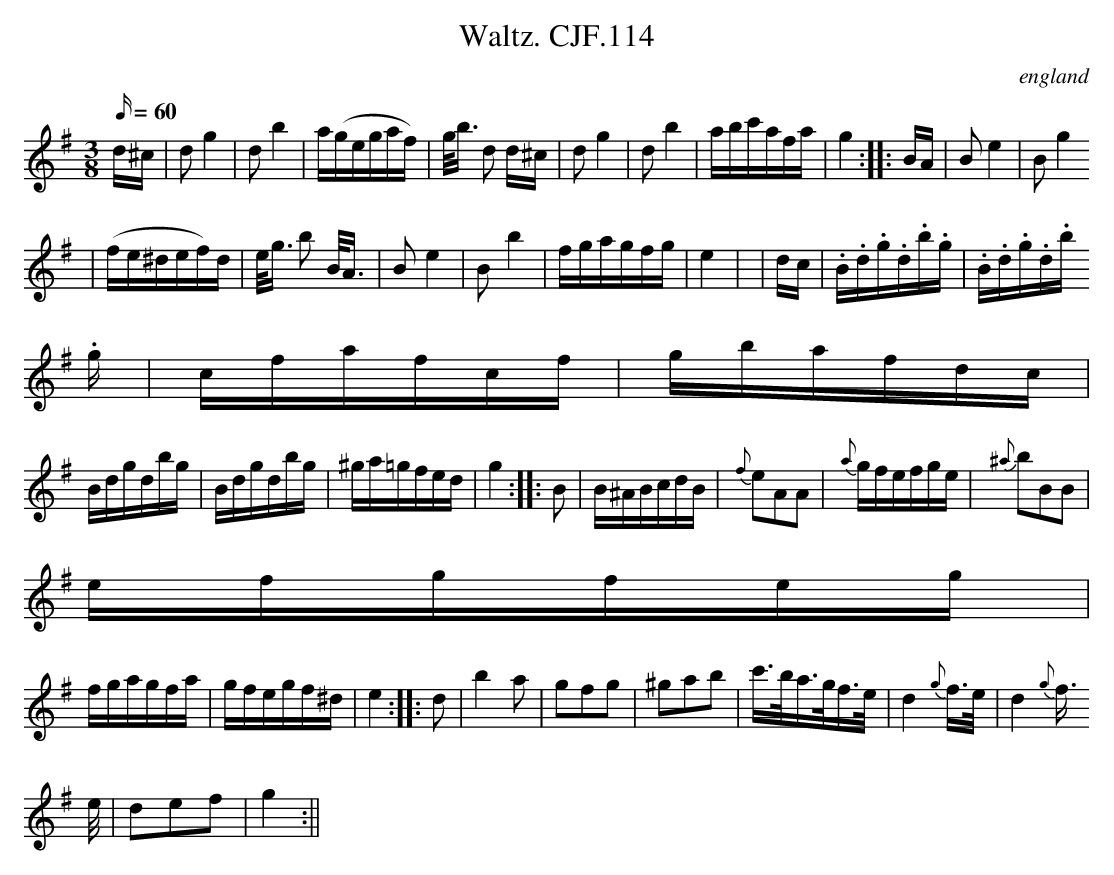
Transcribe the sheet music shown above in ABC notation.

X:1
T:Waltz. CJF.114
O:england
M:3/8
L:1/16
Q:60
K:G
d^c|d2g4|d2b4|a(gegaf)|g<b d2 d^c|d2g4|d2b4|abc'afa|g4:||:BA|B2e4|B2g4
|
(fe^def)d|e<g b2 B<A|B2e4|B2b4|fgagfg|e4| |dc|.B.d.g.d.b.g|.B.d.g.d.b.
g
|cfafcf|gbafdc|
Bdgdbg|Bdgdbg|^ga=gfed|g4:||:B2|B^ABcdB|{f}e2A2A2|{a}gfefge|{^a}b2B2B2|
efgfeg|
fgagfa|gfegf^d|e4:|:d2|b4a2|g2f2g2|^g2a2b2|c'>ba>gf>e|d4{g}f>e|d4{g}f>
e
|d2e2f2|g4:||
